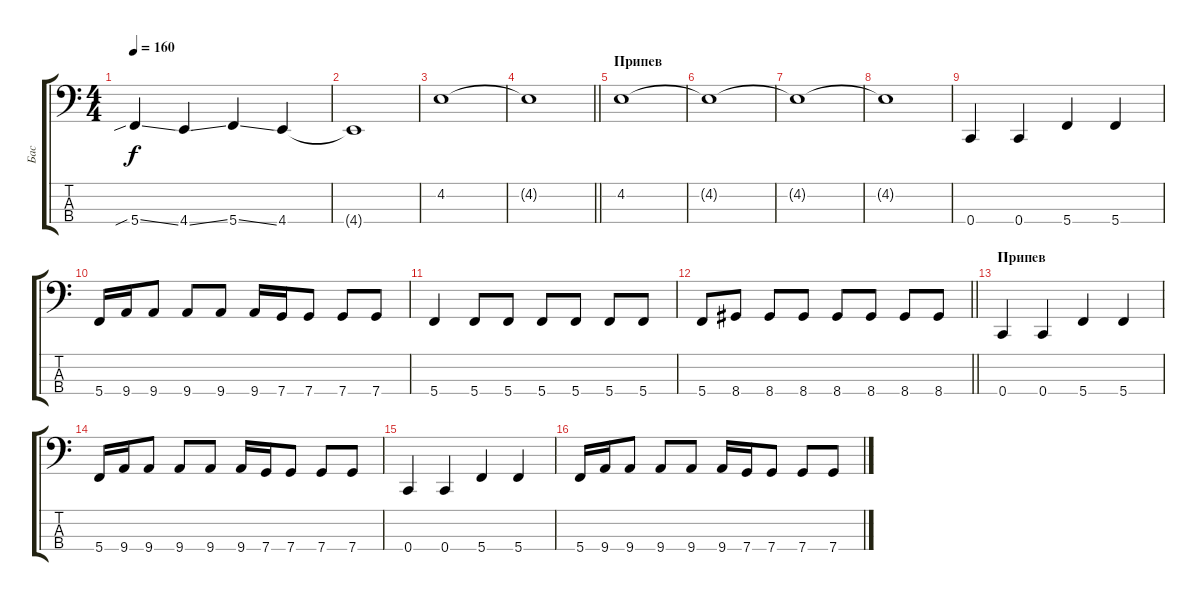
\track ("Бас" "Бас") {instrument electricbassfinger}
\staff {score tabs}
\tuning (F2 C2 G1 C1) {hide}
\ts (4 4)
\tempo 160
\clef f4
\ks c
5.4{sib ss}.4{dy f} 4.4{ss}.4 5.4{ss}.4 4.4.4 |
4.4{t}.1 |
4.2.1 |
\barLineRight lightlight
4.2{t}.1 |
\section ("" "Припев")
4.2.1 |
4.2{t}.1 |
4.2{t}.1 |
4.2{t}.1 |
0.4.4 0.4.4 5.4.4 5.4.4 |
5.4.16 9.4.16 9.4.8 9.4.8 9.4.8 9.4.16 7.4.16 7.4.8 7.4.8 7.4.8 |
5.4.4 5.4.8 5.4.8 5.4.8 5.4.8 5.4.8 5.4.8 |
\barLineRight lightlight
5.4.8 8.4.8 8.4.8 8.4.8 8.4.8 8.4.8 8.4.8 8.4.8 |
\section ("" "Припев")
0.4.4 0.4.4 5.4.4 5.4.4 |
5.4.16 9.4.16 9.4.8 9.4.8 9.4.8 9.4.16 7.4.16 7.4.8 7.4.8 7.4.8 |
0.4.4 0.4.4 5.4.4 5.4.4 |
5.4.16 9.4.16 9.4.8 9.4.8 9.4.8 9.4.16 7.4.16 7.4.8 7.4.8 7.4.8
